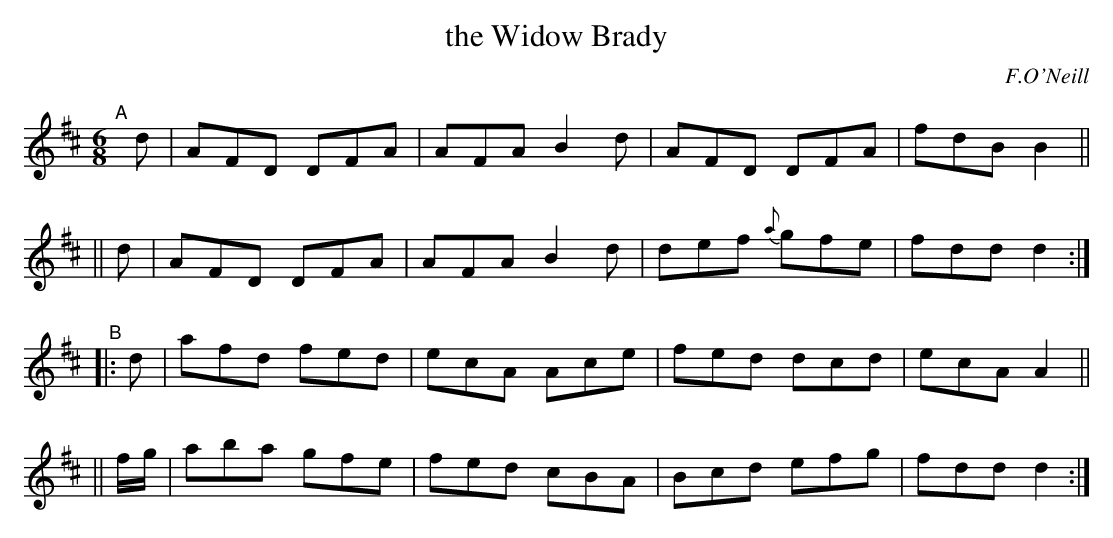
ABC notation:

X:1
T: the Widow Brady
O: F.O'Neill
M: 6/8
L: 1/8
K: D
"^A"\
[|]d | AFD DFA | AFA B2d | AFD DFA | fdB B2 ||
|| d | AFD DFA | AFA B2d | def {a}gfe | fdd d2 :|
"^B"\
|:   d  | afd fed | ecA Ace | fed dcd | ecA A2 ||
|| f/g/ | aba gfe | fed cBA | Bcd efg | fdd d2 :|
